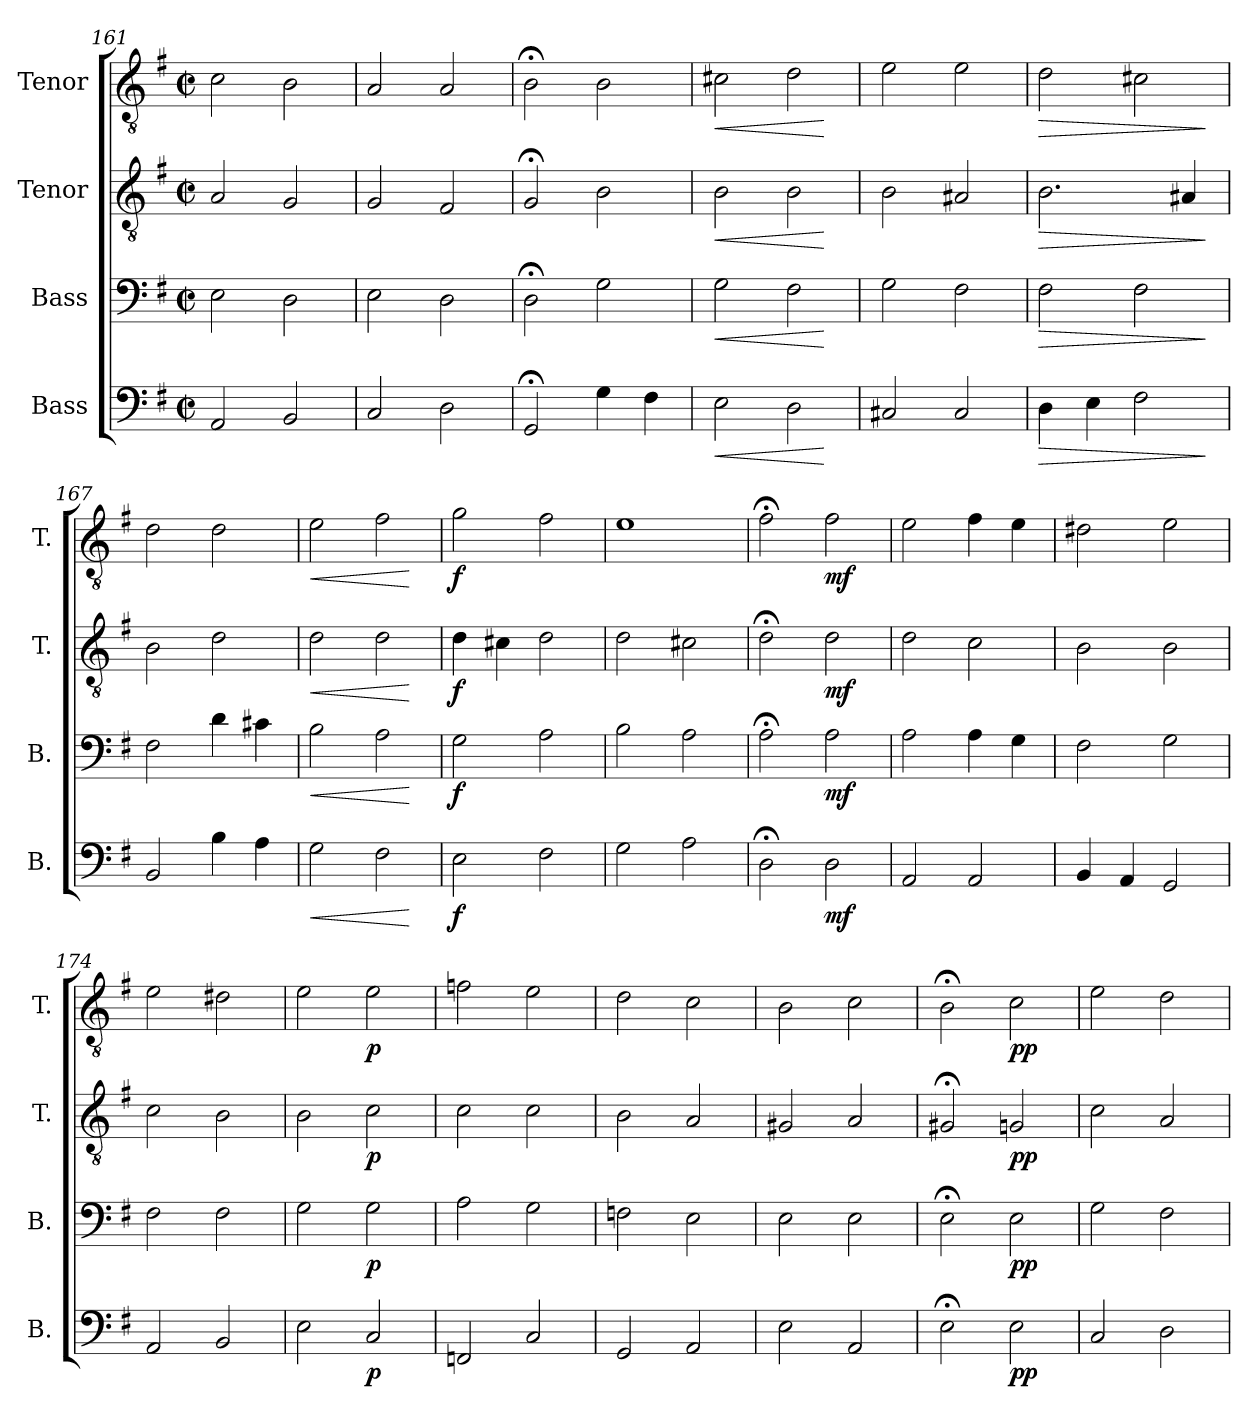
**kern	**dynam	**kern	**dynam	**kern	**dynam	**kern	**dynam
*part4	*part4	*part3	*part3	*part2	*part2	*part1	*part1
*staff4	*staff4	*staff3	*staff3	*staff2	*staff2	*staff1	*staff1
*I"Bass	*	*I"Bass	*	*I"Tenor	*	*I"Tenor	*
*I'B.	*	*I'B.	*	*I'T.	*	*I'T.	*
*clefF4	*	*clefF4	*	*clefGv2	*	*clefGv2	*
*k[f#]	*	*k[f#]	*	*k[f#]	*	*k[f#]	*
*M2/2	*	*M2/2	*	*M2/2	*	*M2/2	*
*met(c|)	*	*met(c|)	*	*met(c|)	*	*met(c|)	*
=161	=161	=161	=161	=161	=161	=161	=161
2AA/	.	2E\	.	2A/	.	2c\	.
2BB/	.	2D\	.	2G/	.	2B\	.
=162	=162	=162	=162	=162	=162	=162	=162
2C/	.	2E\	.	2G/	.	2A/	.
2D\	.	2D\	.	2F#/	.	2A/	.
=163	=163	=163	=163	=163	=163	=163	=163
2GG;</	.	2D;<\	.	2G;</	.	2B;<\	.
4G\	.	2G\	.	2B\	.	2B\	.
4F#\	.	.	.	.	.	.	.
!!LO:LB:g=z
=164	=164	=164	=164	=164	=164	=164	=164
!	!LO:HP:b	!	!LO:HP:b	!	!LO:HP:b	!	!LO:HP:b
2E\	<	2G\	<	2B\	<	2c#X\	<
2D\	.	2F#\	.	2B\	.	2d\	.
.	[	.	[	.	[	.	[
=165	=165	=165	=165	=165	=165	=165	=165
2C#X/	.	2G\	.	2B\	.	2e\	.
2C#/	.	2F#\	.	2A#X/	.	2e\	.
=166	=166	=166	=166	=166	=166	=166	=166
!	!LO:HP:b	!	!LO:HP:b	!	!LO:HP:b	!	!LO:HP:b
4D\	>	2F#\	>	2.B\	>	2d\	>
4E\	.	.	.	.	.	.	.
2F#\	.	2F#\	.	.	.	2c#X\	.
.	.	.	.	4A#X/	.	.	.
.	]	.	]	.	]	.	]
=167	=167	=167	=167	=167	=167	=167	=167
2BB/	.	2F#\	.	2B\	.	2d\	.
4B\	.	4d\	.	2d\	.	2d\	.
4A\	.	4c#X\	.	.	.	.	.
=168	=168	=168	=168	=168	=168	=168	=168
!	!LO:HP:b	!	!LO:HP:b	!	!LO:HP:b	!	!LO:HP:b
2G\	<	2B\	<	2d\	<	2e\	<
2F#\	.	2A\	.	2d\	.	2f#\	.
.	[	.	[	.	[	.	[
=169	=169	=169	=169	=169	=169	=169	=169
!	!LO:DY:b	!	!LO:DY:b	!	!LO:DY:b	!	!LO:DY:b
2E\	f	2G\	f	4d\	f	2g\	f
.	.	.	.	4c#X\	.	.	.
2F#\	.	2A\	.	2d\	.	2f#\	.
=170	=170	=170	=170	=170	=170	=170	=170
2G\	.	2B\	.	2d\	.	1e	.
2A\	.	2A\	.	2c#X\	.	.	.
=171	=171	=171	=171	=171	=171	=171	=171
2D;<\	.	2A;<\	.	2d;<\	.	2f#;<\	.
!	!LO:DY:b	!	!LO:DY:b	!	!LO:DY:b	!	!LO:DY:b
2D\	mf	2A\	mf	2d\	mf	2f#\	mf
=172	=172	=172	=172	=172	=172	=172	=172
2AA/	.	2A\	.	2d\	.	2e\	.
2AA/	.	4A\	.	2c\	.	4f#\	.
.	.	4G\	.	.	.	4e\	.
=173	=173	=173	=173	=173	=173	=173	=173
4BB/	.	2F#\	.	2B\	.	2d#X\	.
4AA/	.	.	.	.	.	.	.
2GG/	.	2G\	.	2B\	.	2e\	.
!!LO:LB:g=z
=174	=174	=174	=174	=174	=174	=174	=174
2AA/	.	2F#\	.	2c\	.	2e\	.
2BB/	.	2F#\	.	2B\	.	2d#X\	.
=175	=175	=175	=175	=175	=175	=175	=175
2E\	.	2G\	.	2B\	.	2e\	.
!	!LO:DY:b	!	!LO:DY:b	!	!LO:DY:b	!	!LO:DY:b
2C/	p	2G\	p	2c\	p	2e\	p
=176	=176	=176	=176	=176	=176	=176	=176
2FFn/	.	2A\	.	2c\	.	2fn\	.
2C/	.	2G\	.	2c\	.	2e\	.
=177	=177	=177	=177	=177	=177	=177	=177
2GG/	.	2Fn\	.	2B\	.	2d\	.
2AA/	.	2E\	.	2A/	.	2c\	.
=178	=178	=178	=178	=178	=178	=178	=178
2E\	.	2E\	.	2G#X/	.	2B\	.
2AA/	.	2E\	.	2A/	.	2c\	.
=179	=179	=179	=179	=179	=179	=179	=179
2E;<\	.	2E;<\	.	2G#X;</	.	2B;<\	.
!	!LO:DY:b	!	!LO:DY:b	!	!LO:DY:b	!	!LO:DY:b
2E\	pp	2E\	pp	2Gn/	pp	2c\	pp
=180	=180	=180	=180	=180	=180	=180	=180
2C/	.	2G\	.	2c\	.	2e\	.
2D\	.	2F#\	.	2A/	.	2d\	.
=	=	=	=	=	=	=	=
*-	*-	*-	*-	*-	*-	*-	*-
